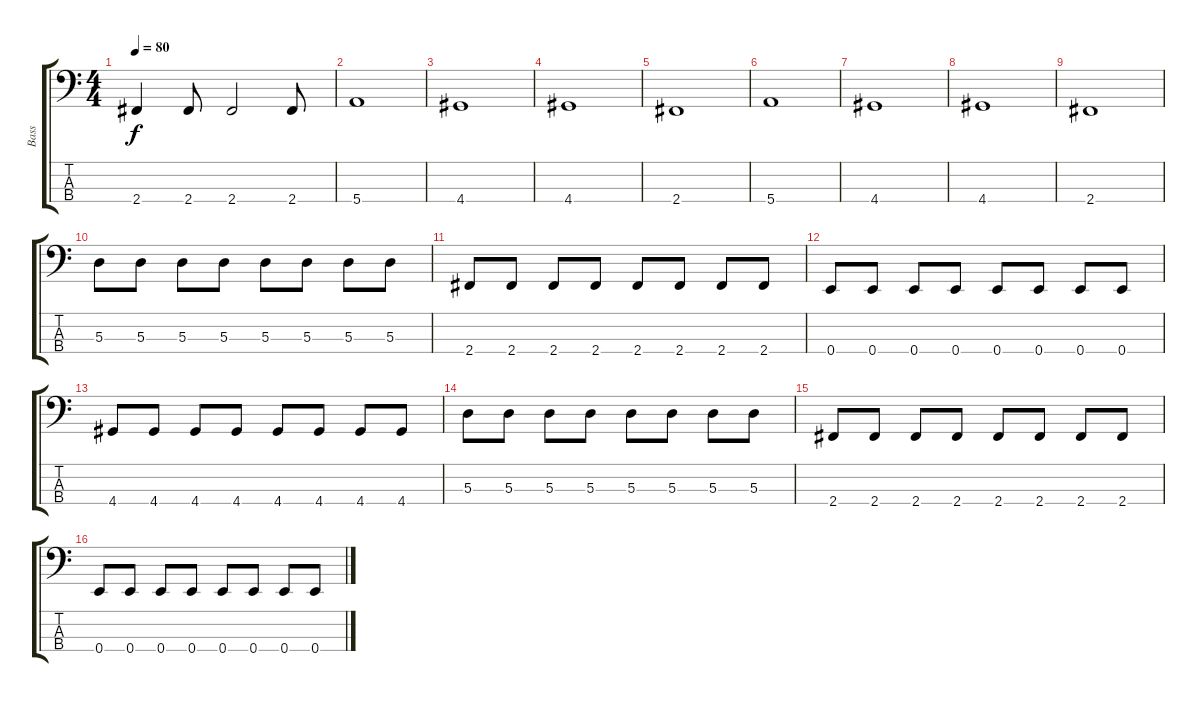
\track ("Bass" "Bass") {instrument electricbasspick}
\staff {score tabs}
\tuning (G2 D2 A1 E1) {hide}
\ts (4 4)
\tempo 80
\clef f4
\ks c
2.4.4{dy f} 2.4.8 2.4.2 2.4.8 |
5.4.1 |
4.4.1 |
4.4.1 |
2.4.1 |
5.4.1 |
4.4.1 |
4.4.1 |
2.4.1 |
5.3.8 5.3.8 5.3.8 5.3.8 5.3.8 5.3.8 5.3.8 5.3.8 |
2.4.8 2.4.8 2.4.8 2.4.8 2.4.8 2.4.8 2.4.8 2.4.8 |
0.4.8 0.4.8 0.4.8 0.4.8 0.4.8 0.4.8 0.4.8 0.4.8 |
4.4.8 4.4.8 4.4.8 4.4.8 4.4.8 4.4.8 4.4.8 4.4.8 |
5.3.8 5.3.8 5.3.8 5.3.8 5.3.8 5.3.8 5.3.8 5.3.8 |
2.4.8 2.4.8 2.4.8 2.4.8 2.4.8 2.4.8 2.4.8 2.4.8 |
0.4.8 0.4.8 0.4.8 0.4.8 0.4.8 0.4.8 0.4.8 0.4.8
